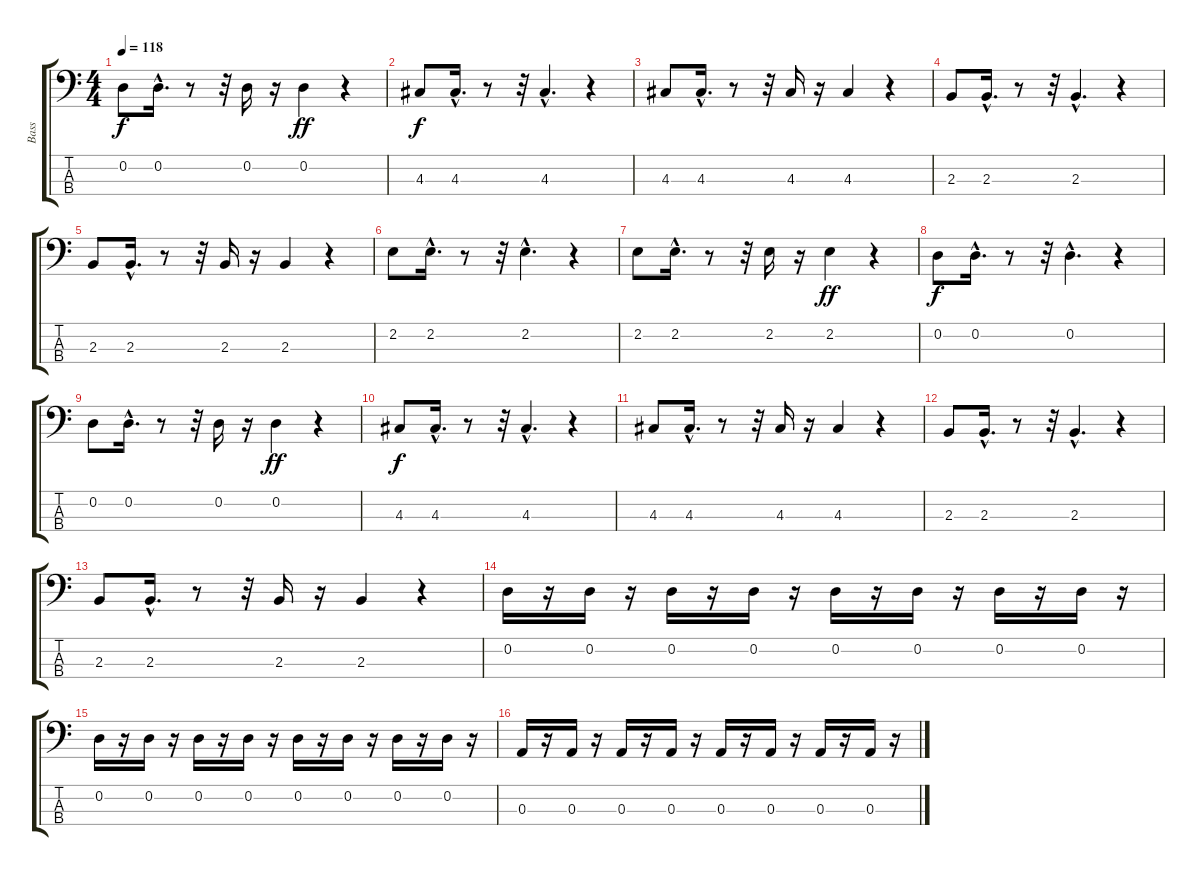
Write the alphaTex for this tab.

\track ("Bass" "Bass") {instrument electricbassfinger}
\staff {score tabs}
\tuning (G2 D2 A1 E1) {hide}
\ts (4 4)
\tempo 118
\clef f4
\ks c
0.2.8{dy f} 0.2{hac}.16{d} r.8 r.32 0.2.16 r.16 0.2.4{dy ff} r.4 |
4.3.8{dy f} 4.3{hac}.16{d} r.8 r.32 4.3{hac}.4{d} r.4 |
4.3.8 4.3{hac}.16{d} r.8 r.32 4.3.16 r.16 4.3.4 r.4 |
2.3.8 2.3{hac}.16{d} r.8 r.32 2.3{hac}.4{d} r.4 |
2.3.8 2.3{hac}.16{d} r.8 r.32 2.3.16 r.16 2.3.4 r.4 |
2.2.8 2.2{hac}.16{d} r.8 r.32 2.2{hac}.4{d} r.4 |
2.2.8 2.2{hac}.16{d} r.8 r.32 2.2.16 r.16 2.2.4{dy ff} r.4 |
0.2.8{dy f} 0.2{hac}.16{d} r.8 r.32 0.2{hac}.4{d} r.4 |
0.2.8 0.2{hac}.16{d} r.8 r.32 0.2.16 r.16 0.2.4{dy ff} r.4 |
4.3.8{dy f} 4.3{hac}.16{d} r.8 r.32 4.3{hac}.4{d} r.4 |
4.3.8 4.3{hac}.16{d} r.8 r.32 4.3.16 r.16 4.3.4 r.4 |
2.3.8 2.3{hac}.16{d} r.8 r.32 2.3{hac}.4{d} r.4 |
2.3.8 2.3{hac}.16{d} r.8 r.32 2.3.16 r.16 2.3.4 r.4 |
0.2.16 r.16 0.2.16 r.16 0.2.16 r.16 0.2.16 r.16 0.2.16 r.16 0.2.16 r.16 0.2.16 r.16 0.2.16 r.16 |
0.2.16 r.16 0.2.16 r.16 0.2.16 r.16 0.2.16 r.16 0.2.16 r.16 0.2.16 r.16 0.2.16 r.16 0.2.16 r.16 |
0.3.16 r.16 0.3.16 r.16 0.3.16 r.16 0.3.16 r.16 0.3.16 r.16 0.3.16 r.16 0.3.16 r.16 0.3.16 r.16
